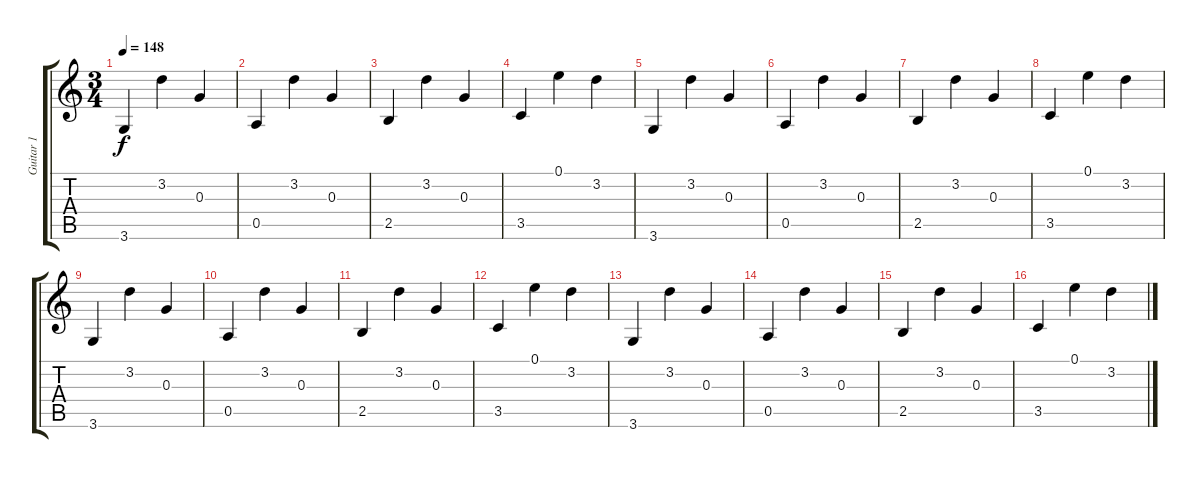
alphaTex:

\track ("Guitar 1" "Guitar 1") {instrument acousticguitarsteel}
\staff {score tabs}
\tuning (E4 B3 G3 D3 A2 E2) {hide}
\ts (3 4)
\tempo 148
\clef g2
\ks c
3.6.4{dy f} 3.2.4 0.3.4 |
0.5.4 3.2.4 0.3.4 |
2.5.4 3.2.4 0.3.4 |
3.5.4 0.1.4 3.2.4 |
3.6.4 3.2.4 0.3.4 |
0.5.4 3.2.4 0.3.4 |
2.5.4 3.2.4 0.3.4 |
3.5.4 0.1.4 3.2.4 |
3.6.4 3.2.4 0.3.4 |
0.5.4 3.2.4 0.3.4 |
2.5.4 3.2.4 0.3.4 |
3.5.4 0.1.4 3.2.4 |
3.6.4 3.2.4 0.3.4 |
0.5.4 3.2.4 0.3.4 |
2.5.4 3.2.4 0.3.4 |
3.5.4 0.1.4 3.2.4
